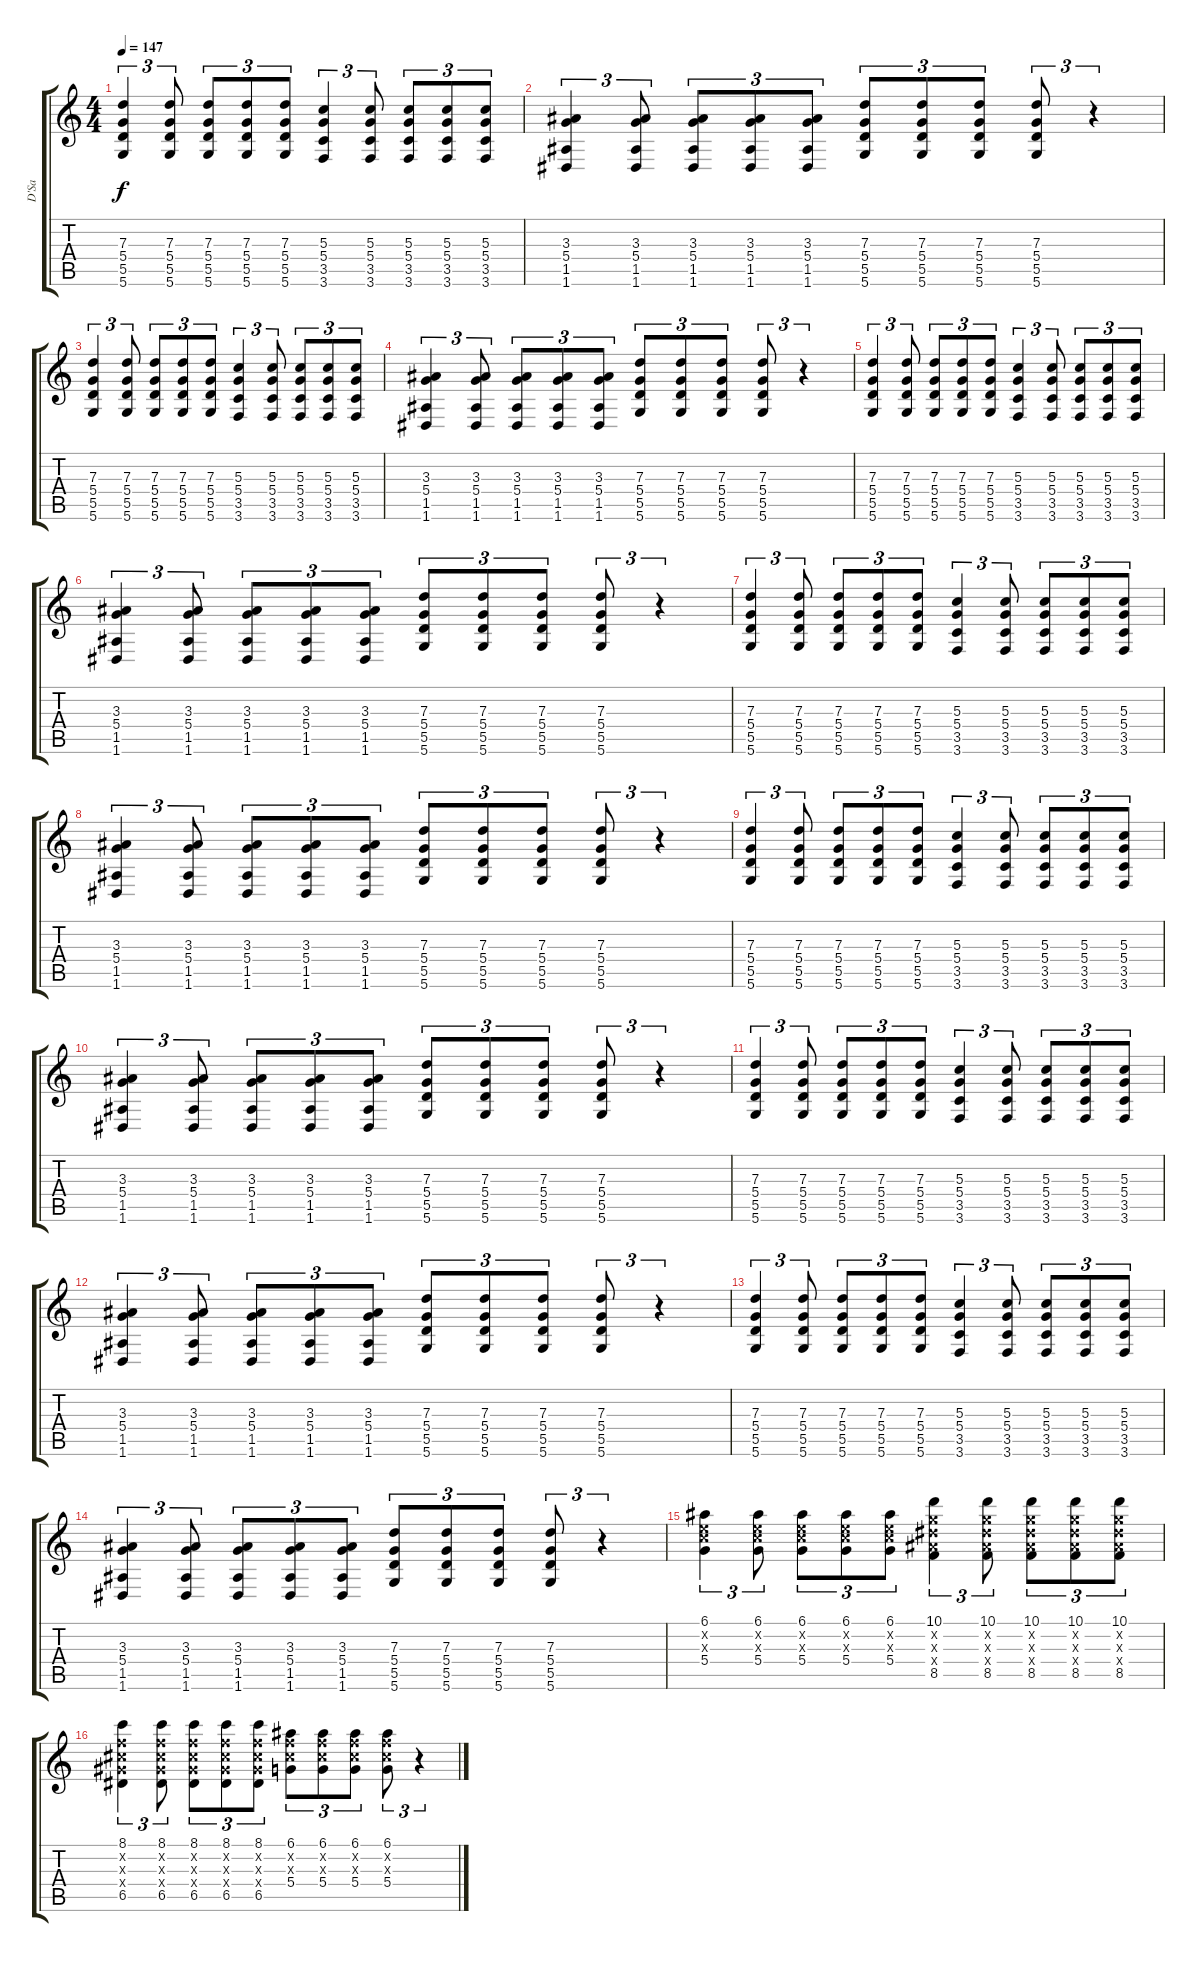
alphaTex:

\track ("D'Sa" "D'Sa") {instrument overdrivenguitar}
\staff {score tabs}
\tuning (E4 B3 G3 D3 A2 D2) {hide}
\ts (4 4)
\tempo 147
\clef g2
\ks c
(7.3 5.4 5.5 5.6).4{tu (3 2) dy f} (7.3 5.4 5.5 5.6).8{tu (3 2)} (7.3 5.4 5.5 5.6).8{tu (3 2)} (7.3 5.4 5.5 5.6).8{tu (3 2)} (7.3 5.4 5.5 5.6).8{tu (3 2)} (5.3 5.4 3.5 3.6).4{tu (3 2)} (5.3 5.4 3.5 3.6).8{tu (3 2)} (5.3 5.4 3.5 3.6).8{tu (3 2)} (5.3 5.4 3.5 3.6).8{tu (3 2)} (5.3 5.4 3.5 3.6).8{tu (3 2)} |
(3.3 5.4 1.5 1.6).4{tu (3 2)} (3.3 5.4 1.5 1.6).8{tu (3 2)} (3.3 5.4 1.5 1.6).8{tu (3 2)} (3.3 5.4 1.5 1.6).8{tu (3 2)} (3.3 5.4 1.5 1.6).8{tu (3 2)} (7.3 5.4 5.5 5.6).8{tu (3 2)} (7.3 5.4 5.5 5.6).8{tu (3 2)} (7.3 5.4 5.5 5.6).8{tu (3 2)} (7.3 5.4 5.5 5.6).8{tu (3 2)} r.4{tu (3 2)} |
(7.3 5.4 5.5 5.6).4{tu (3 2)} (7.3 5.4 5.5 5.6).8{tu (3 2)} (7.3 5.4 5.5 5.6).8{tu (3 2)} (7.3 5.4 5.5 5.6).8{tu (3 2)} (7.3 5.4 5.5 5.6).8{tu (3 2)} (5.3 5.4 3.5 3.6).4{tu (3 2)} (5.3 5.4 3.5 3.6).8{tu (3 2)} (5.3 5.4 3.5 3.6).8{tu (3 2)} (5.3 5.4 3.5 3.6).8{tu (3 2)} (5.3 5.4 3.5 3.6).8{tu (3 2)} |
(3.3 5.4 1.5 1.6).4{tu (3 2)} (3.3 5.4 1.5 1.6).8{tu (3 2)} (3.3 5.4 1.5 1.6).8{tu (3 2)} (3.3 5.4 1.5 1.6).8{tu (3 2)} (3.3 5.4 1.5 1.6).8{tu (3 2)} (7.3 5.4 5.5 5.6).8{tu (3 2)} (7.3 5.4 5.5 5.6).8{tu (3 2)} (7.3 5.4 5.5 5.6).8{tu (3 2)} (7.3 5.4 5.5 5.6).8{tu (3 2)} r.4{tu (3 2)} |
(7.3 5.4 5.5 5.6).4{tu (3 2)} (7.3 5.4 5.5 5.6).8{tu (3 2)} (7.3 5.4 5.5 5.6).8{tu (3 2)} (7.3 5.4 5.5 5.6).8{tu (3 2)} (7.3 5.4 5.5 5.6).8{tu (3 2)} (5.3 5.4 3.5 3.6).4{tu (3 2)} (5.3 5.4 3.5 3.6).8{tu (3 2)} (5.3 5.4 3.5 3.6).8{tu (3 2)} (5.3 5.4 3.5 3.6).8{tu (3 2)} (5.3 5.4 3.5 3.6).8{tu (3 2)} |
(3.3 5.4 1.5 1.6).4{tu (3 2)} (3.3 5.4 1.5 1.6).8{tu (3 2)} (3.3 5.4 1.5 1.6).8{tu (3 2)} (3.3 5.4 1.5 1.6).8{tu (3 2)} (3.3 5.4 1.5 1.6).8{tu (3 2)} (7.3 5.4 5.5 5.6).8{tu (3 2)} (7.3 5.4 5.5 5.6).8{tu (3 2)} (7.3 5.4 5.5 5.6).8{tu (3 2)} (7.3 5.4 5.5 5.6).8{tu (3 2)} r.4{tu (3 2)} |
(7.3 5.4 5.5 5.6).4{tu (3 2)} (7.3 5.4 5.5 5.6).8{tu (3 2)} (7.3 5.4 5.5 5.6).8{tu (3 2)} (7.3 5.4 5.5 5.6).8{tu (3 2)} (7.3 5.4 5.5 5.6).8{tu (3 2)} (5.3 5.4 3.5 3.6).4{tu (3 2)} (5.3 5.4 3.5 3.6).8{tu (3 2)} (5.3 5.4 3.5 3.6).8{tu (3 2)} (5.3 5.4 3.5 3.6).8{tu (3 2)} (5.3 5.4 3.5 3.6).8{tu (3 2)} |
(3.3 5.4 1.5 1.6).4{tu (3 2)} (3.3 5.4 1.5 1.6).8{tu (3 2)} (3.3 5.4 1.5 1.6).8{tu (3 2)} (3.3 5.4 1.5 1.6).8{tu (3 2)} (3.3 5.4 1.5 1.6).8{tu (3 2)} (7.3 5.4 5.5 5.6).8{tu (3 2)} (7.3 5.4 5.5 5.6).8{tu (3 2)} (7.3 5.4 5.5 5.6).8{tu (3 2)} (7.3 5.4 5.5 5.6).8{tu (3 2)} r.4{tu (3 2)} |
(7.3 5.4 5.5 5.6).4{tu (3 2)} (7.3 5.4 5.5 5.6).8{tu (3 2)} (7.3 5.4 5.5 5.6).8{tu (3 2)} (7.3 5.4 5.5 5.6).8{tu (3 2)} (7.3 5.4 5.5 5.6).8{tu (3 2)} (5.3 5.4 3.5 3.6).4{tu (3 2)} (5.3 5.4 3.5 3.6).8{tu (3 2)} (5.3 5.4 3.5 3.6).8{tu (3 2)} (5.3 5.4 3.5 3.6).8{tu (3 2)} (5.3 5.4 3.5 3.6).8{tu (3 2)} |
(3.3 5.4 1.5 1.6).4{tu (3 2)} (3.3 5.4 1.5 1.6).8{tu (3 2)} (3.3 5.4 1.5 1.6).8{tu (3 2)} (3.3 5.4 1.5 1.6).8{tu (3 2)} (3.3 5.4 1.5 1.6).8{tu (3 2)} (7.3 5.4 5.5 5.6).8{tu (3 2)} (7.3 5.4 5.5 5.6).8{tu (3 2)} (7.3 5.4 5.5 5.6).8{tu (3 2)} (7.3 5.4 5.5 5.6).8{tu (3 2)} r.4{tu (3 2)} |
(7.3 5.4 5.5 5.6).4{tu (3 2)} (7.3 5.4 5.5 5.6).8{tu (3 2)} (7.3 5.4 5.5 5.6).8{tu (3 2)} (7.3 5.4 5.5 5.6).8{tu (3 2)} (7.3 5.4 5.5 5.6).8{tu (3 2)} (5.3 5.4 3.5 3.6).4{tu (3 2)} (5.3 5.4 3.5 3.6).8{tu (3 2)} (5.3 5.4 3.5 3.6).8{tu (3 2)} (5.3 5.4 3.5 3.6).8{tu (3 2)} (5.3 5.4 3.5 3.6).8{tu (3 2)} |
(3.3 5.4 1.5 1.6).4{tu (3 2)} (3.3 5.4 1.5 1.6).8{tu (3 2)} (3.3 5.4 1.5 1.6).8{tu (3 2)} (3.3 5.4 1.5 1.6).8{tu (3 2)} (3.3 5.4 1.5 1.6).8{tu (3 2)} (7.3 5.4 5.5 5.6).8{tu (3 2)} (7.3 5.4 5.5 5.6).8{tu (3 2)} (7.3 5.4 5.5 5.6).8{tu (3 2)} (7.3 5.4 5.5 5.6).8{tu (3 2)} r.4{tu (3 2)} |
(7.3 5.4 5.5 5.6).4{tu (3 2)} (7.3 5.4 5.5 5.6).8{tu (3 2)} (7.3 5.4 5.5 5.6).8{tu (3 2)} (7.3 5.4 5.5 5.6).8{tu (3 2)} (7.3 5.4 5.5 5.6).8{tu (3 2)} (5.3 5.4 3.5 3.6).4{tu (3 2)} (5.3 5.4 3.5 3.6).8{tu (3 2)} (5.3 5.4 3.5 3.6).8{tu (3 2)} (5.3 5.4 3.5 3.6).8{tu (3 2)} (5.3 5.4 3.5 3.6).8{tu (3 2)} |
(3.3 5.4 1.5 1.6).4{tu (3 2)} (3.3 5.4 1.5 1.6).8{tu (3 2)} (3.3 5.4 1.5 1.6).8{tu (3 2)} (3.3 5.4 1.5 1.6).8{tu (3 2)} (3.3 5.4 1.5 1.6).8{tu (3 2)} (7.3 5.4 5.5 5.6).8{tu (3 2)} (7.3 5.4 5.5 5.6).8{tu (3 2)} (7.3 5.4 5.5 5.6).8{tu (3 2)} (7.3 5.4 5.5 5.6).8{tu (3 2)} r.4{tu (3 2)} |
(6.1 5.2{x} 5.3{x} 5.4).4{tu (3 2)} (6.1 5.2{x} 5.3{x} 5.4).8{tu (3 2)} (6.1 5.2{x} 5.3{x} 5.4).8{tu (3 2)} (6.1 5.2{x} 5.3{x} 5.4).8{tu (3 2)} (6.1 5.2{x} 5.3{x} 5.4).8{tu (3 2)} (10.1 8.2{x} 8.3{x} 8.4{x} 8.5).4{tu (3 2)} (10.1 8.2{x} 8.3{x} 8.4{x} 8.5).8{tu (3 2)} (10.1 8.2{x} 8.3{x} 8.4{x} 8.5).8{tu (3 2)} (10.1 8.2{x} 8.3{x} 8.4{x} 8.5).8{tu (3 2)} (10.1 8.2{x} 8.3{x} 8.4{x} 8.5).8{tu (3 2)} |
(8.1 6.2{x} 6.3{x} 6.4{x} 6.5).4{tu (3 2)} (8.1 6.2{x} 6.3{x} 6.4{x} 6.5).8{tu (3 2)} (8.1 6.2{x} 6.3{x} 6.4{x} 6.5).8{tu (3 2)} (8.1 6.2{x} 6.3{x} 6.4{x} 6.5).8{tu (3 2)} (8.1 6.2{x} 6.3{x} 6.4{x} 6.5).8{tu (3 2)} (6.1 6.2{x} 6.3{x} 5.4).8{tu (3 2)} (6.1 6.2{x} 6.3{x} 5.4).8{tu (3 2)} (6.1 6.2{x} 6.3{x} 5.4).8{tu (3 2)} (6.1 6.2{x} 6.3{x} 5.4).8{tu (3 2)} r.4{tu (3 2)}
